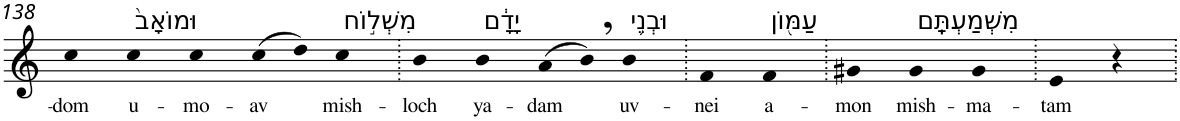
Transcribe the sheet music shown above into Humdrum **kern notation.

**kern	**text
*part1	*part1
*staff1	*staff1
*I"Piano	*
*I'Pno	*
!!LO:PB:g=z
*clefG2	*
*k[]	*
=138	=138
!	!LO:LY:b
4cc	-dom
!LO:TX:a:t=וּמוֹאָב֙	!
!	!LO:LY:b
4cc	u-
!	!LO:LY:b
4cc	-mo-
!	!LO:LY:b
(8cc	-av
8dd)	.
!LO:TX:a:t=מִשְׁל֣וֹח	!
!	!LO:LY:b
4cc	mish-
=139.	=139.
!	!LO:LY:b
4b	-loch
!LO:TX:a:t=יָדָ֔ם	!
!	!LO:LY:b
4b	ya-
!	!LO:LY:b
(8a	-dam
8b,)	.
!LO:TX:a:t=וּבְנֵ֥י	!
!	!LO:LY:b
4b	uv-
=140.	=140.
!	!LO:LY:b
4f	-nei
!LO:TX:a:t=עַמּ֖וֹן	!
!	!LO:LY:b
4f	a-
=141.	=141.
!	!LO:LY:b
4g#X	-mon
!LO:TX:a:t=מִשְׁמַעְתָּֽם	!
!	!LO:LY:b
4g#	mish-
!	!LO:LY:b
4g#	-ma-
=142.	=142.
!	!LO:LY:b
4e	-tam
4r	.
=.	=.
*-	*-
